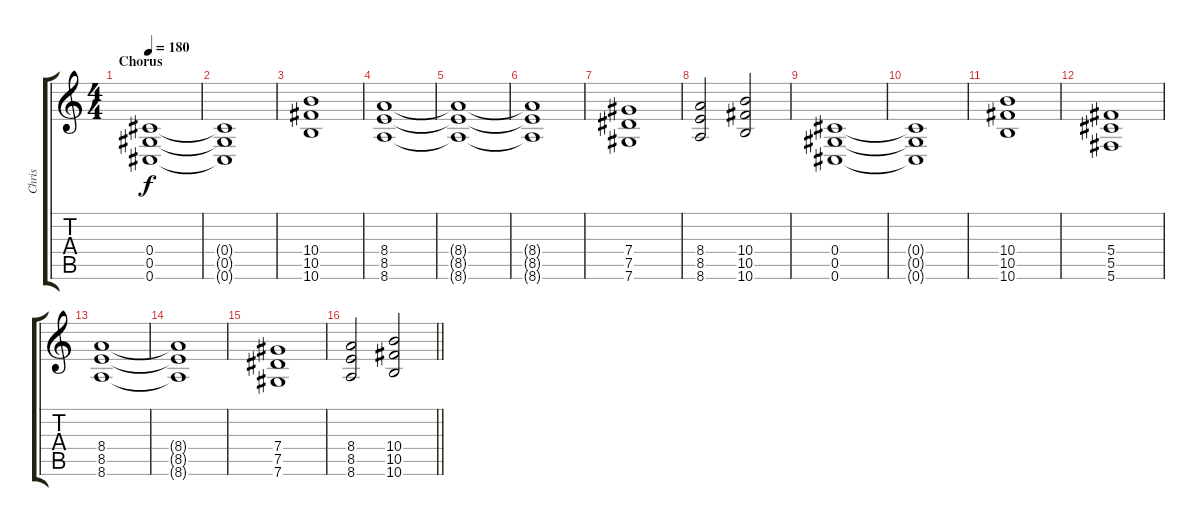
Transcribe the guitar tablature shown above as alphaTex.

\track ("Chris" "Chris") {instrument distortionguitar}
\staff {score tabs}
\tuning (Eb4 Bb3 Gb3 Db3 Ab2 Db2) {hide}
\ts (4 4)
\section ("" "Chorus")
\tempo 180
\clef g2
\ks c
(0.4 0.5 0.6).1{dy f} |
(0.4{t} 0.5{t} 0.6{t}).1 |
(10.4 10.5 10.6).1 |
(8.4 8.5 8.6).1 |
(8.4{t} 8.5{t} 8.6{t}).1 |
(8.4{t} 8.5{t} 8.6{t}).1 |
(7.4 7.5 7.6).1 |
(8.4 8.5 8.6).2 (10.4 10.5 10.6).2 |
(0.4 0.5 0.6).1 |
(0.4{t} 0.5{t} 0.6{t}).1 |
(10.4 10.5 10.6).1 |
(5.4 5.5 5.6).1 |
(8.4 8.5 8.6).1 |
(8.4{t} 8.5{t} 8.6{t}).1 |
(7.4 7.5 7.6).1 |
\barLineRight lightlight
(8.4 8.5 8.6).2 (10.4 10.5 10.6).2
